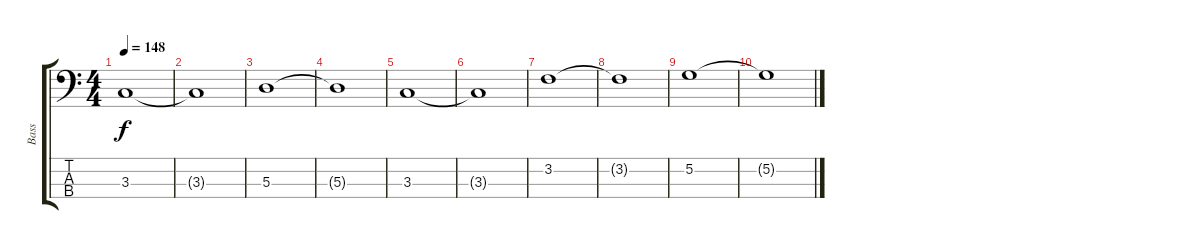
\track ("Bass" "Bass") {instrument electricbassfinger}
\staff {score tabs}
\tuning (G2 D2 A1 E1) {hide}
\ts (4 4)
\tempo 148
\clef f4
\ks c
3.3.1{dy f} |
3.3{t}.1 |
5.3.1 |
5.3{t}.1 |
3.3.1 |
3.3{t}.1 |
3.2.1 |
3.2{t}.1 |
5.2.1 |
5.2{t}.1
